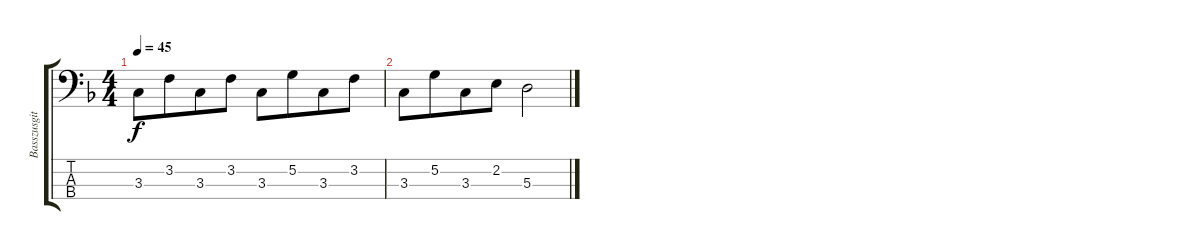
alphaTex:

\track ("Basszusgitár (Steve Harris)" "Basszusgit") {instrument electricbasspick}
\staff {score tabs}
\tuning (G2 D2 A1 E1) {hide}
\ts (4 4)
\tempo 45
\clef f4
\ks f
3.3.8{dy f} 3.2.8{beam merge} 3.3.8 3.2.8 3.3.8 5.2.8{beam merge} 3.3.8 3.2.8 |
3.3.8 5.2.8{beam merge} 3.3.8 2.2.8 5.3.2
